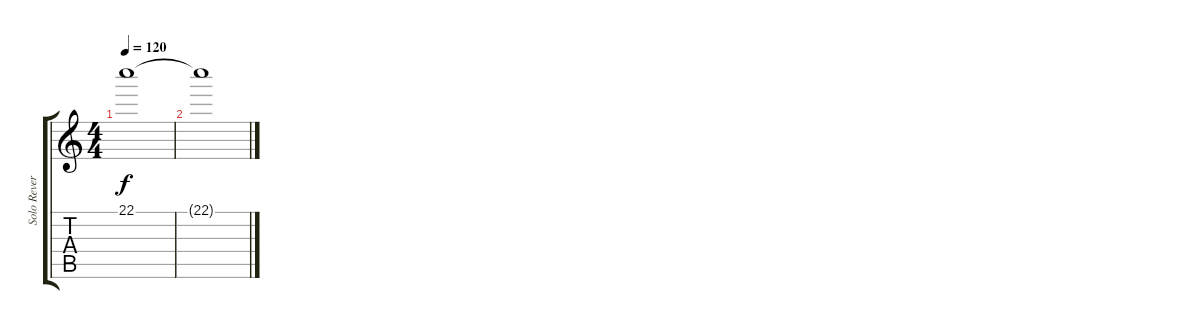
\track ("Solo Reverb" "Solo Rever") {instrument overdrivenguitar}
\staff {score tabs}
\tuning (D4 A3 F3 C3 G2 C2) {hide}
\ts (4 4)
\tempo 120
\clef g2
\ks c
22.1{t}.1{dy f volume 0} |
22.1{t}.1
